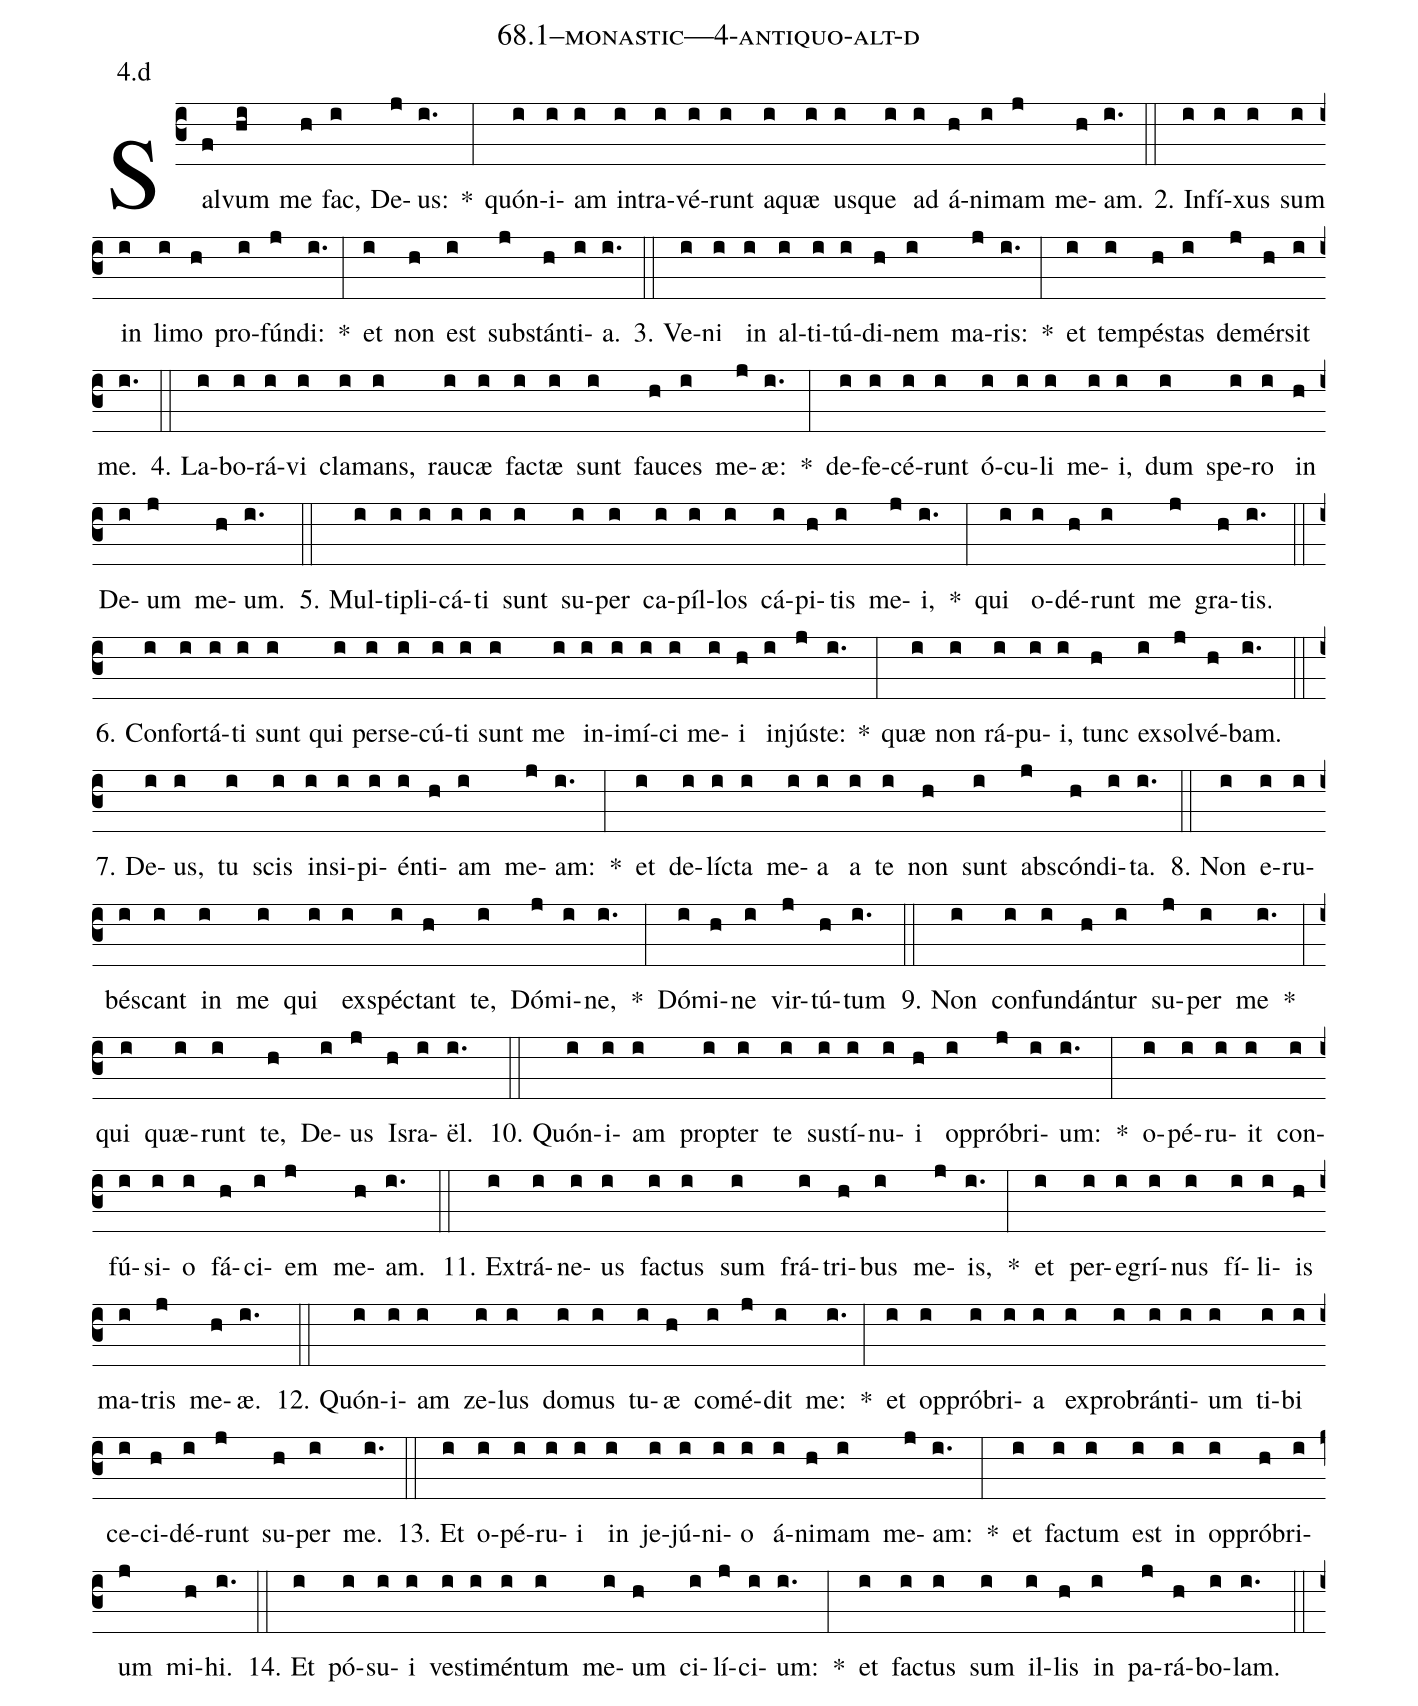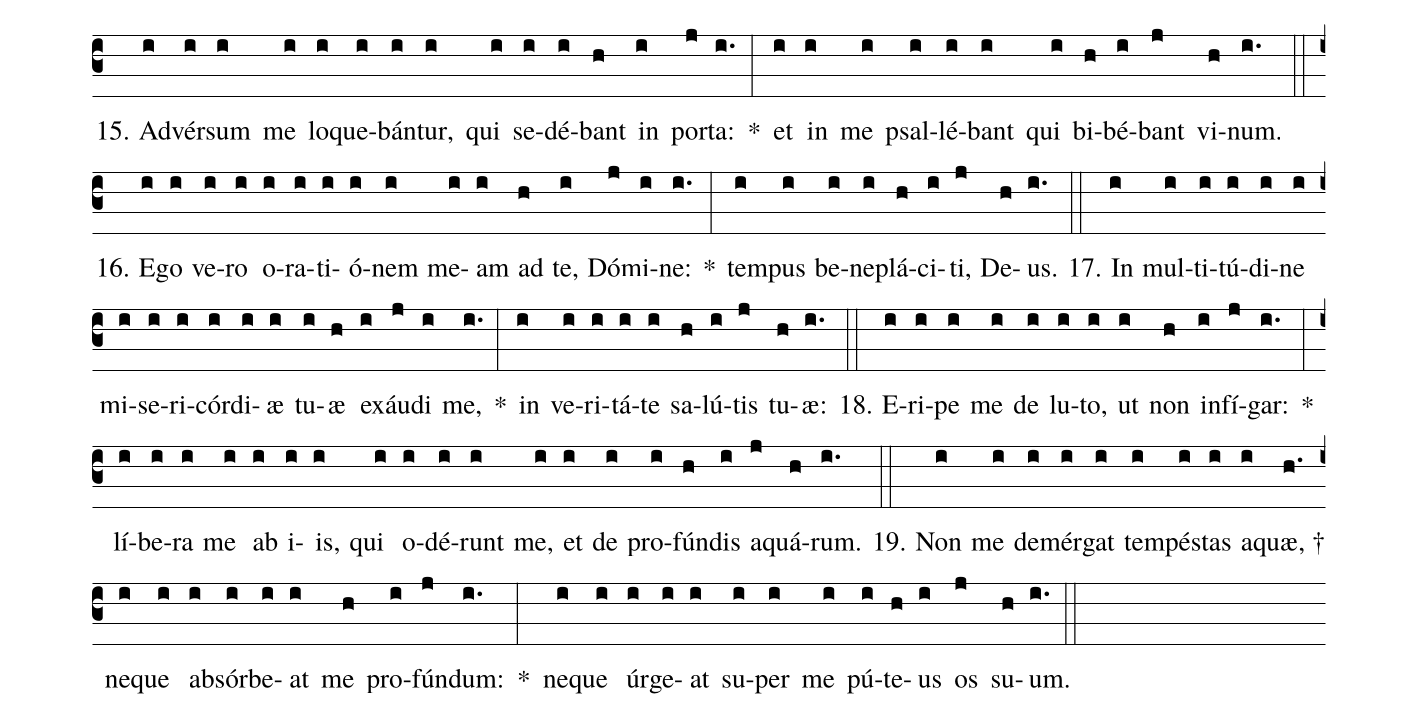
name: 68.1--monastic---4-antiquo-alt-d;
annotation: 4.d;
%%
(c3)Sal(f)vum(hi) me(h) fac,(i) De(j)us:(i.) *(:) quón(i)i(i)am(i) in(i)tra(i)vé(i)runt(i) a(i)quæ(i) us(i)que(i) ad(i) á(h)ni(i)mam(j) me(h)am.(i.) (::)
2. In(i)fí(i)xus(i) sum(i) in(i) li(i)mo(h) pro(i)fún(j)di:(i.) *(:) et(i) non(h) est(i) sub(j)stán(h)ti(i)a.(i.) (::)
3. Ve(i)ni(i) in(i) al(i)ti(i)tú(i)di(h)nem(i) ma(j)ris:(i.) *(:) et(i) tem(i)pés(h)tas(i) de(j)mér(h)sit(i) me.(i.) (::)
4. La(i)bo(i)rá(i)vi(i) cla(i)mans,(i) rau(i)cæ(i) fac(i)tæ(i) sunt(i) fau(h)ces(i) me(j)æ:(i.) *(:) de(i)fe(i)cé(i)runt(i) ó(i)cu(i)li(i) me(i)i,(i) dum(i) spe(i)ro(i) in(h) De(i)um(j) me(h)um.(i.) (::)
5. Mul(i)ti(i)pli(i)cá(i)ti(i) sunt(i) su(i)per(i) ca(i)píl(i)los(i) cá(i)pi(h)tis(i) me(j)i,(i.) *(:) qui(i) o(i)dé(h)runt(i) me(j) gra(h)tis.(i.) (::)
6. Con(i)for(i)tá(i)ti(i) sunt(i) qui(i) per(i)se(i)cú(i)ti(i) sunt(i) me(i) in(i)i(i)mí(i)ci(i) me(i)i(h) in(i)jús(j)te:(i.) *(:) quæ(i) non(i) rá(i)pu(i)i,(i) tunc(h) ex(i)sol(j)vé(h)bam.(i.) (::)
7. De(i)us,(i) tu(i) scis(i) in(i)si(i)pi(i)én(i)ti(h)am(i) me(j)am:(i.) *(:) et(i) de(i)líc(i)ta(i) me(i)a(i) a(i) te(i) non(h) sunt(i) abs(j)cón(h)di(i)ta.(i.) (::)
8. Non(i) e(i)ru(i)bés(i)cant(i) in(i) me(i) qui(i) ex(i)spéc(i)tant(h) te,(i) Dó(j)mi(i)ne,(i.) *(:) Dó(i)mi(h)ne(i) vir(j)tú(h)tum(i.) (::)
9. Non(i) con(i)fun(i)dán(h)tur(i) su(j)per(i) me(i.) *(:) qui(i) quæ(i)runt(i) te,(h) De(i)us(j) Is(h)ra(i)ël.(i.) (::)
10. Quón(i)i(i)am(i) prop(i)ter(i) te(i) sus(i)tí(i)nu(i)i(h) op(i)pró(j)bri(i)um:(i.) *(:) o(i)pé(i)ru(i)it(i) con(i)fú(i)si(i)o(i) fá(h)ci(i)em(j) me(h)am.(i.) (::)
11. Ex(i)trá(i)ne(i)us(i) fac(i)tus(i) sum(i) frá(i)tri(h)bus(i) me(j)is,(i.) *(:) et(i) per(i)e(i)grí(i)nus(i) fí(i)li(i)is(h) ma(i)tris(j) me(h)æ.(i.) (::)
12. Quón(i)i(i)am(i) ze(i)lus(i) do(i)mus(i) tu(i)æ(h) com(i)é(j)dit(i) me:(i.) *(:) et(i) op(i)pró(i)bri(i)a(i) ex(i)pro(i)brán(i)ti(i)um(i) ti(i)bi(i) ce(i)ci(h)dé(i)runt(j) su(h)per(i) me.(i.) (::)
13. Et(i) o(i)pé(i)ru(i)i(i) in(i) je(i)jú(i)ni(i)o(i) á(i)ni(h)mam(i) me(j)am:(i.) *(:) et(i) fac(i)tum(i) est(i) in(i) op(i)pró(h)bri(i)um(j) mi(h)hi.(i.) (::)
14. Et(i) pó(i)su(i)i(i) ves(i)ti(i)mén(i)tum(i) me(i)um(h) ci(i)lí(j)ci(i)um:(i.) *(:) et(i) fac(i)tus(i) sum(i) il(i)lis(h) in(i) pa(j)rá(h)bo(i)lam.(i.) (::)
15. Ad(i)vér(i)sum(i) me(i) lo(i)que(i)bán(i)tur,(i) qui(i) se(i)dé(i)bant(h) in(i) por(j)ta:(i.) *(:) et(i) in(i) me(i) psal(i)lé(i)bant(i) qui(i) bi(h)bé(i)bant(j) vi(h)num.(i.) (::)
16. E(i)go(i) ve(i)ro(i) o(i)ra(i)ti(i)ó(i)nem(i) me(i)am(i) ad(h) te,(i) Dó(j)mi(i)ne:(i.) *(:) tem(i)pus(i) be(i)ne(i)plá(h)ci(i)ti,(j) De(h)us.(i.) (::)
17. In(i) mul(i)ti(i)tú(i)di(i)ne(i) mi(i)se(i)ri(i)cór(i)di(i)æ(i) tu(i)æ(h) ex(i)áu(j)di(i) me,(i.) *(:) in(i) ve(i)ri(i)tá(i)te(i) sa(h)lú(i)tis(j) tu(h)æ:(i.) (::)
18. E(i)ri(i)pe(i) me(i) de(i) lu(i)to,(i) ut(i) non(h) in(i)fí(j)gar:(i.) *(:) lí(i)be(i)ra(i) me(i) ab(i) i(i)is,(i) qui(i) o(i)dé(i)runt(i) me,(i) et(i) de(i) pro(i)fún(h)dis(i) a(j)quá(h)rum.(i.) (::)
19. Non(i) me(i) de(i)mér(i)gat(i) tem(i)pés(i)tas(i) a(i)quæ, †(h.) ne(i)que(i) ab(i)sór(i)be(i)at(i) me(h) pro(i)fún(j)dum:(i.) *(:) ne(i)que(i) úr(i)ge(i)at(i) su(i)per(i) me(i) pú(i)te(h)us(i) os(j) su(h)um.(i.) (::)
